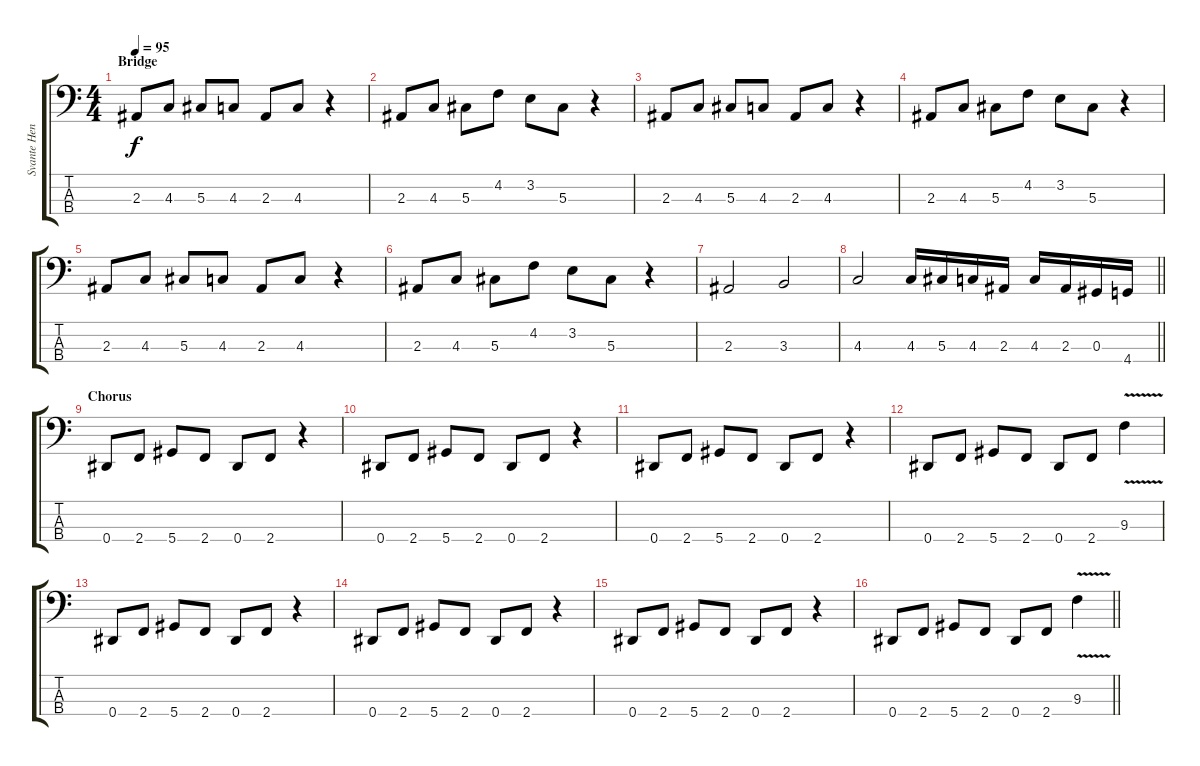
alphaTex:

\track ("Svante Henrysson" "Svante Hen") {instrument electricbassfinger}
\staff {score tabs}
\tuning (Gb2 Db2 Ab1 Eb1) {hide}
\ts (4 4)
\section ("" "Bridge")
\tempo 95
\clef f4
\ks c
2.3.8{dy f} 4.3.8 5.3.8 4.3.8 2.3.8 4.3.8 r.4 |
2.3.8 4.3.8 5.3.8 4.2.8 3.2.8 5.3.8 r.4 |
2.3.8 4.3.8 5.3.8 4.3.8 2.3.8 4.3.8 r.4 |
2.3.8 4.3.8 5.3.8 4.2.8 3.2.8 5.3.8 r.4 |
2.3.8 4.3.8 5.3.8 4.3.8 2.3.8 4.3.8 r.4 |
2.3.8 4.3.8 5.3.8 4.2.8 3.2.8 5.3.8 r.4 |
2.3.2 3.3.2 |
\barLineRight lightlight
4.3.2 4.3.16 5.3.16 4.3.16 2.3.16 4.3.16 2.3.16 0.3.16 4.4.16 |
\section ("" "Chorus")
0.4.8 2.4.8 5.4.8 2.4.8 0.4.8 2.4.8 r.4 |
0.4.8 2.4.8 5.4.8 2.4.8 0.4.8 2.4.8 r.4 |
0.4.8 2.4.8 5.4.8 2.4.8 0.4.8 2.4.8 r.4 |
0.4.8 2.4.8 5.4.8 2.4.8 0.4.8 2.4.8 9.3{v}.4 |
0.4.8 2.4.8 5.4.8 2.4.8 0.4.8 2.4.8 r.4 |
0.4.8 2.4.8 5.4.8 2.4.8 0.4.8 2.4.8 r.4 |
0.4.8 2.4.8 5.4.8 2.4.8 0.4.8 2.4.8 r.4 |
\barLineRight lightlight
0.4.8 2.4.8 5.4.8 2.4.8 0.4.8 2.4.8 9.3{v}.4
